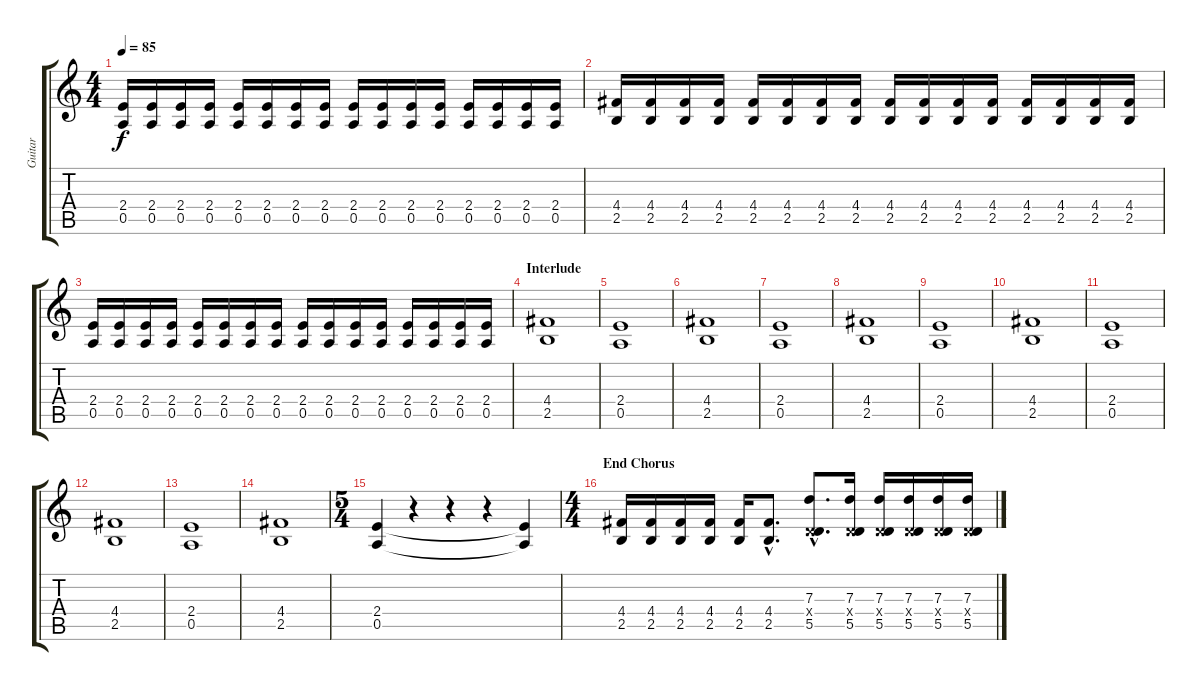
\track ("Guitar " "Guitar ") {instrument overdrivenguitar}
\staff {score tabs}
\tuning (E4 B3 G3 D3 A2 D2) {hide}
\ts (4 4)
\tempo 85
\clef g2
\ks c
(2.4 0.5).16{dy f} (2.4 0.5).16 (2.4 0.5).16 (2.4 0.5).16 (2.4 0.5).16 (2.4 0.5).16 (2.4 0.5).16 (2.4 0.5).16 (2.4 0.5).16 (2.4 0.5).16 (2.4 0.5).16 (2.4 0.5).16 (2.4 0.5).16 (2.4 0.5).16 (2.4 0.5).16 (2.4 0.5).16 |
(4.4 2.5).16 (4.4 2.5).16 (4.4 2.5).16 (4.4 2.5).16 (4.4 2.5).16 (4.4 2.5).16 (4.4 2.5).16 (4.4 2.5).16 (4.4 2.5).16 (4.4 2.5).16 (4.4 2.5).16 (4.4 2.5).16 (4.4 2.5).16 (4.4 2.5).16 (4.4 2.5).16 (4.4 2.5).16 |
(2.4 0.5).16 (2.4 0.5).16 (2.4 0.5).16 (2.4 0.5).16 (2.4 0.5).16 (2.4 0.5).16 (2.4 0.5).16 (2.4 0.5).16 (2.4 0.5).16 (2.4 0.5).16 (2.4 0.5).16 (2.4 0.5).16 (2.4 0.5).16 (2.4 0.5).16 (2.4 0.5).16 (2.4 0.5).16 |
\section ("" "Interlude")
(4.4 2.5).1 |
(2.4 0.5).1 |
(4.4 2.5).1 |
(2.4 0.5).1 |
(4.4 2.5).1 |
(2.4 0.5).1 |
(4.4 2.5).1 |
(2.4 0.5).1 |
(4.4 2.5).1 |
(2.4 0.5).1 |
(4.4 2.5).1 |
\ts (5 4)
(2.4 0.5).4 r.4 r.4 r.4 (2.4{t} 0.5{t}).4 |
\ts (4 4)
\section ("" "End Chorus")
(4.4 2.5).16 (4.4 2.5).16 (4.4 2.5).16 (4.4 2.5).16 (4.4 2.5).16 (4.4{hac} 2.5{hac}).8{d} (7.3{hac} 0.4{hac x} 5.5{hac}).8{d} (7.3 0.4{x} 5.5).16 (7.3 0.4{x} 5.5).16 (7.3 0.4{x} 5.5).16 (7.3 0.4{x} 5.5).16 (7.3 0.4{x} 5.5).16
